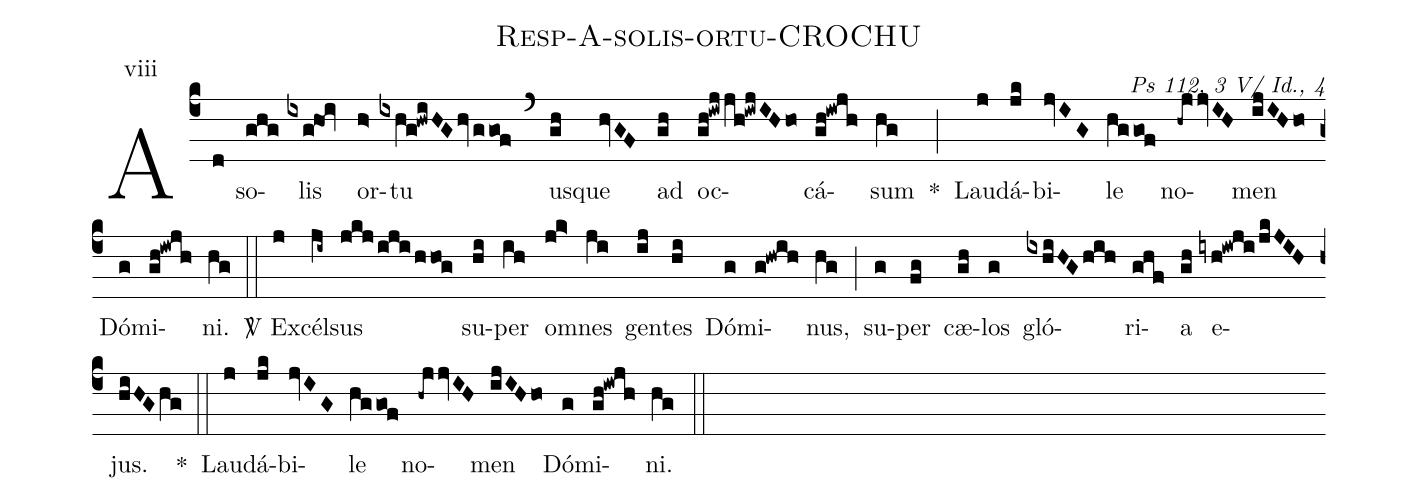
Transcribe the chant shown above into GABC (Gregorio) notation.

name: Resp-A-solis-ortu-CROCHU;
commentary: Ps 112, 3 V/ Id., 4;
annotation: viii;
%%
(c4)A(d) so(ghg)lis(ixg!hoi) or(h>)tu(ixhg!hwiHG/hv/ggof) (`) us(gh)que(hvGF) ad(gh) oc(gh!iwjjh!iowjIHho)cá(gh!iwjh)sum(hg) *(;) Lau(j)dá(jk)bi(jvIG)le(hggof) no(-hjjvIH)men(ijIHho) Dó(g)mi(gh!iwjh)ni.(hg) (::)

<sp>V/</sp> Ex(j)cél(ji~)sus(jkj/iji/hhog) su(hi)per(ih) om(jk>)nes(ji) gen(ij)tes(hi) Dó(g)mi(g!hwih)nus,(hg) (;) su(g)per(fg) cæ(gh)los(g) gló(ixhiHGhih)ri(ghf)a(gh) e(iyh!iwji/jkJIH)jus.(hiHGhg) *(::)
Lau(j)dá(jk)bi(jvIG)le(hggof) no(-hjjvIH)men(ijIHho) Dó(g)mi(gh!iwjh)ni.(hg) (::)
